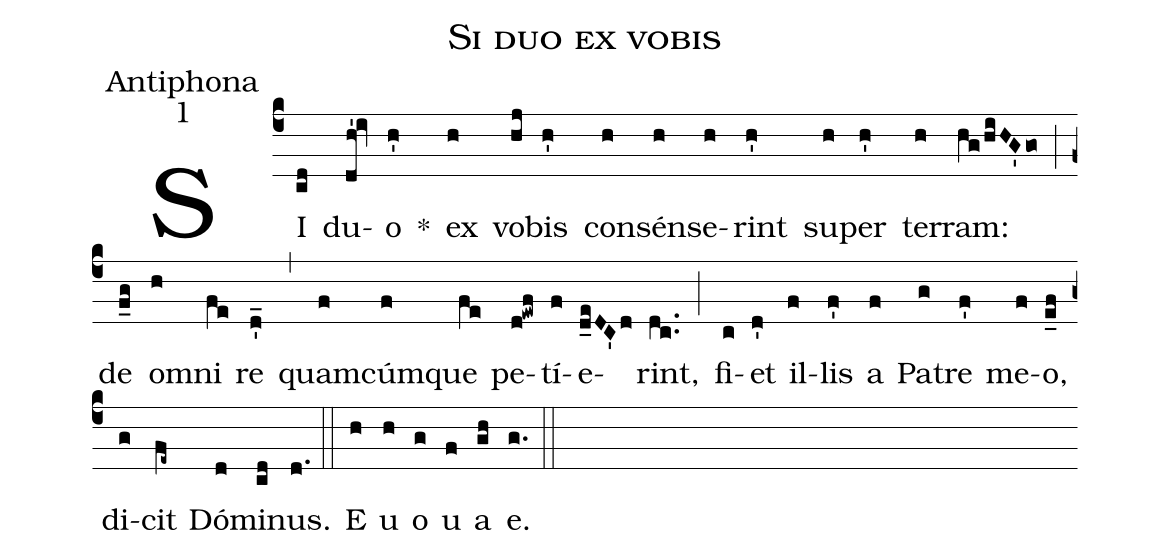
name:Si duo ex vobis;
office-part:Antiphona;
mode:1;
%%
(c4) SI(cd) du(dh'!iv)o(h') *() ex(h) vo(hj)bis(h') con(h)sén(h)se(h)rint(h') su(h)per(h') ter(h)ram:(hg/hiHG'go) (;) de(f_g) o(h)mni(fe) re(d'_) (,) quam(f)cúm(f)que(fe) pe(d!ewf)tí(f)e(d_eDC'd)rint,(dc..) (;) fi(c)et(d') il(f)lis(f') a(f) Pa(g)tre(f') me(f)o,(e_f) di(g)cit(fe~) Dó(d)mi(cd)nus.(d.) (::) E(h) u(h) o(g) u(f) a(gh) e.(g.) (::)
